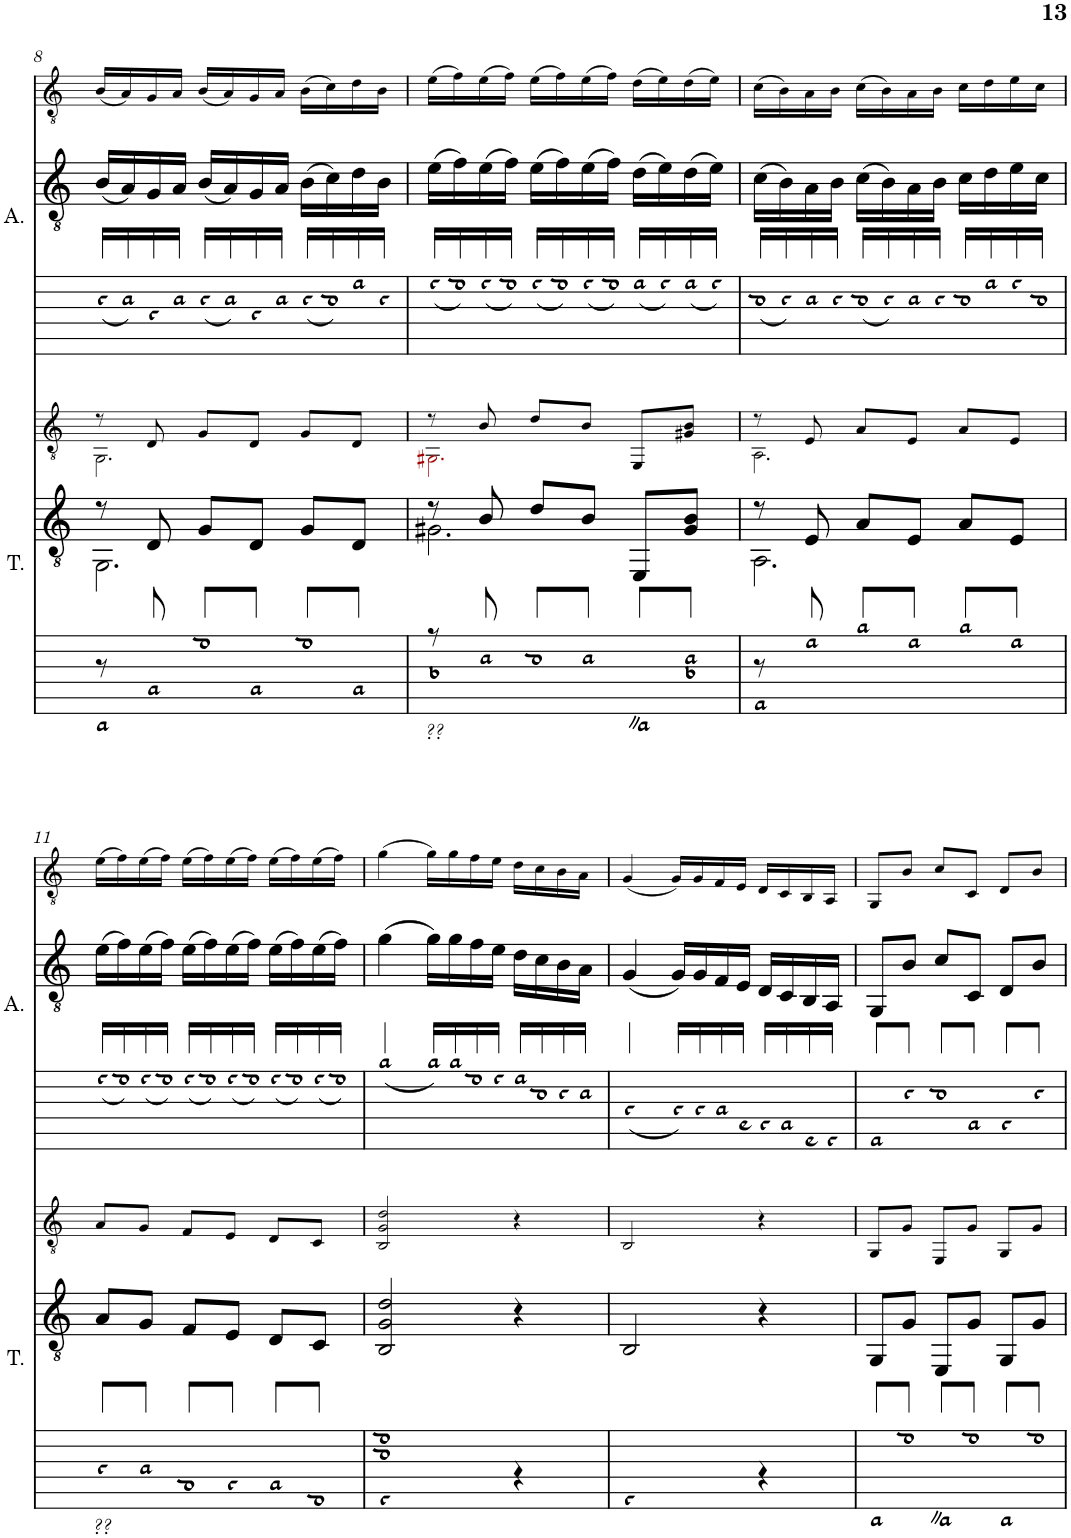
**kern	**kern	**kern	**kern	**kern	**kern
*part2	*part2	*part2	*part1	*part1	*part1
*staff6	*staff5	*staff4	*staff3	*staff2	*staff1
*I"Theorbo	*	*	*I"Archlute	*	*
*I'T.	*	*	*I'A.	*	*
!!LO:PB:g=z
*	*clefGv2	*clefGv2	*	*clefGv2	*clefGv2
*k[]	*k[]	*k[]	*k[]	*k[]	*k[]
*M3/4	*M3/4	*M3/4	*M3/4	*M3/4	*M3/4
=8	=8	=8	=8	=8	=8
*^	*^	*^	*	*	*
2.GG	8r	8r	2.GG\	8r	2.GG\	16B/LL	16B/LL	(16B/LL
.	.	.	.	.	.	16A/	16A/	16A/)
.	8D/	8D/	.	8D/	.	16G/	16G/	16G/
.	.	.	.	.	.	16A/JJ	16A/JJ	16A/JJ
.	8G/L	8G/L	.	8G/L	.	16B/LL	16B/LL	(16B/LL
.	.	.	.	.	.	16A/	16A/	16A/)
.	8D/J	8D/J	.	8D/J	.	16G/	16G/	16G/
.	.	.	.	.	.	16A/JJ	16A/JJ	16A/JJ
.	8G/L	8G/L	.	8G/L	.	16B/LL	16B\LL	(16B\LL
.	.	.	.	.	.	16c/	16c\	16c\)
.	8D/J	8D/J	.	8D/J	.	16d/	16d\	16d\
.	.	.	.	.	.	16B/JJ	16B\JJ	16B\JJ
=9	=9	=9	=9	=9	=9	=9	=9	=9
!LO:TX:b:i:t=??	!	!	!	!	!	!	!	!
2.G#X	8r	8r	2.G#X\	8r	2.GG#Xi\	16e/LL	16e\LL	(16e\LL
.	.	.	.	.	.	16f/	16f\	16f\)
.	8B/	8B/	.	8B/	.	16e/	16e\	(16e\
.	.	.	.	.	.	16f/JJ	16f\JJ	16f\JJ)
.	8d/L	8d/L	.	8d/L	.	16e/LL	16e\LL	(16e\LL
.	.	.	.	.	.	16f/	16f\	16f\)
.	8B/J	8B/J	.	8B/J	.	16e/	16e\	(16e\
.	.	.	.	.	.	16f/JJ	16f\JJ	16f\JJ)
.	8EE/L	8EE/L	.	8EE/L	.	16d/LL	16d\LL	(16d\LL
.	.	.	.	.	.	16e/	16e\	16e\)
.	8G#X/ 8B/J	8G#/ 8B/J	.	8G#X/ 8B/J	.	16d/	16d\	(16d\
.	.	.	.	.	.	16e/JJ	16e\JJ	16e\JJ)
=10	=10	=10	=10	=10	=10	=10	=10	=10
2.AA	8r	8r	2.AA\	8r	2.AA\	16c/LL	16c\LL	(16c\LL
.	.	.	.	.	.	16B/	16B\	16B\)
.	8E/	8E/	.	8E/	.	16A/	16A\	16A\
.	.	.	.	.	.	16B/JJ	16B\JJ	16B\JJ
.	8A/L	8A/L	.	8A/L	.	16c/LL	16c\LL	(16c\LL
.	.	.	.	.	.	16B/	16B\	16B\)
.	8E/J	8E/J	.	8E/J	.	16A/	16A\	16A\
.	.	.	.	.	.	16B/JJ	16B\JJ	16B\JJ
.	8A/L	8A/L	.	8A/L	.	16c/LL	16c\LL	16c\LL
.	.	.	.	.	.	16d/	16d\	16d\
.	8E/J	8E/J	.	8E/J	.	16e/	16e\	16e\
.	.	.	.	.	.	16c/JJ	16c\JJ	16c\JJ
*v	*v	*	*	*	*	*	*	*
*	*v	*v	*	*	*	*	*
*	*	*v	*v	*	*	*
!!LO:LB:g=z
=11	=11	=11	=11	=11	=11
!LO:TX:b:i:t=??	!	!	!	!	!
8A/L	8A/L	8A/L	16e/LL	16e\LL	(16e\LL
.	.	.	16f/	16f\	16f\)
8G/J	8G/J	8G/J	16e/	16e\	(16e\
.	.	.	16f/JJ	16f\JJ	16f\JJ)
8F/L	8F/L	8F/L	16e/LL	16e\LL	(16e\LL
.	.	.	16f/	16f\	16f\)
8E/J	8E/J	8E/J	16e/	16e\	(16e\
.	.	.	16f/JJ	16f\JJ	16f\JJ)
8D/L	8D/L	8D/L	16e/LL	16e\LL	(16e\LL
.	.	.	16f/	16f\	16f\)
8C/J	8C/J	8C/J	16e/	16e\	(16e\
.	.	.	16f/JJ	16f\JJ	16f\JJ)
=12	=12	=12	=12	=12	=12
2BB 2d 2G	2BB/ 2G/ 2d/	2BB/ 2G/ 2d/	4g/	4g\	(4g\
.	.	.	16g/LL	16g\LL	16g\LL)
.	.	.	16g/	16g\	16g\
.	.	.	16f/	16f\	16f\
.	.	.	16e/JJ	16e\JJ	16e\JJ
4r	4r	4r	16d/LL	16d\LL	16d\LL
.	.	.	16c/	16c\	16c\
.	.	.	16B/	16B\	16B\
.	.	.	16A/JJ	16A\JJ	16A\JJ
=13	=13	=13	=13	=13	=13
2BB	2BB/	2BB/	4G/	4G/	(4G/
.	.	.	16G/LL	16G/LL	16G/LL)
.	.	.	16G/	16G/	16G/
.	.	.	16F/	16F/	16F/
.	.	.	16E/JJ	16E/JJ	16E/JJ
4r	4r	4r	16D/LL	16D/LL	16D/LL
.	.	.	16C/	16C/	16C/
.	.	.	16BB/	16BB/	16BB/
.	.	.	16AA/JJ	16AA/JJ	16AA/JJ
=14	=14	=14	=14	=14	=14
8GG/L	8GG/L	8GG/L	8GG/L	8GG/L	8GG/L
8G/J	8G/J	8G/J	8B/J	8B/J	8B/J
8EE/L	8EE/L	8EE/L	8c/L	8c/L	8c/L
8G/J	8G/J	8G/J	8C/J	8C/J	8C/J
8GG/L	8GG/L	8GG/L	8D/L	8D/L	8D/L
8G/J	8G/J	8G/J	8B/J	8B/J	8B/J
=	=	=	=	=	=
*-	*-	*-	*-	*-	*-
